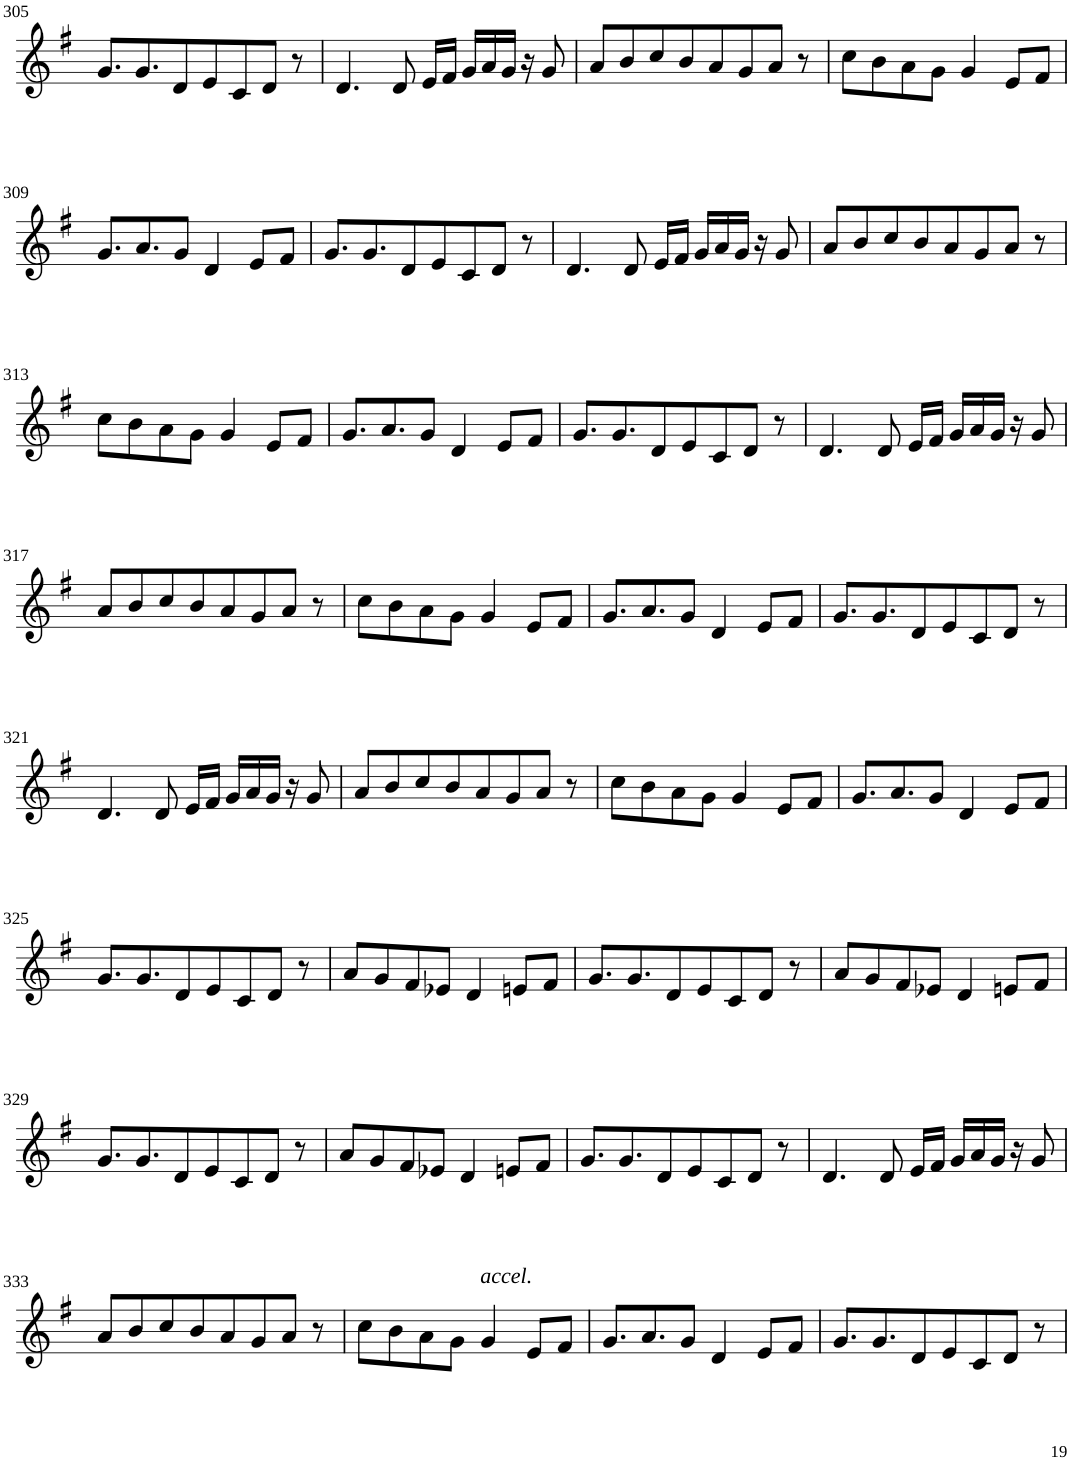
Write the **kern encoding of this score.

**kern
*part1
*staff1
*I"Violin
!!LO:PB:g=z
*clefG2
*k[f#]
*G:
*M8/8
=305
8.g/L
8.g/
8d/
8e/
8c/
8d/J
8r
=306
4.d/
8d/
16e/LL
16f#/JJ
16g/LL
16a/
16g/JJ
16r
8g/
=307
8a/L
8b/
8cc/
8b/
8a/
8g/
8a/J
8r
=308
8cc\L
8b\
8a\
8g\J
4g/
8e/L
8f#/J
!!LO:LB:g=z
=309
8.g/L
8.a/
8g/J
4d/
8e/L
8f#/J
=310
8.g/L
8.g/
8d/
8e/
8c/
8d/J
8r
=311
4.d/
8d/
16e/LL
16f#/JJ
16g/LL
16a/
16g/JJ
16r
8g/
=312
8a/L
8b/
8cc/
8b/
8a/
8g/
8a/J
8r
!!LO:LB:g=z
=313
8cc\L
8b\
8a\
8g\J
4g/
8e/L
8f#/J
=314
8.g/L
8.a/
8g/J
4d/
8e/L
8f#/J
=315
8.g/L
8.g/
8d/
8e/
8c/
8d/J
8r
=316
4.d/
8d/
16e/LL
16f#/JJ
16g/LL
16a/
16g/JJ
16r
8g/
!!LO:LB:g=z
=317
8a/L
8b/
8cc/
8b/
8a/
8g/
8a/J
8r
=318
8cc\L
8b\
8a\
8g\J
4g/
8e/L
8f#/J
=319
8.g/L
8.a/
8g/J
4d/
8e/L
8f#/J
=320
8.g/L
8.g/
8d/
8e/
8c/
8d/J
8r
!!LO:LB:g=z
=321
4.d/
8d/
16e/LL
16f#/JJ
16g/LL
16a/
16g/JJ
16r
8g/
=322
8a/L
8b/
8cc/
8b/
8a/
8g/
8a/J
8r
=323
8cc\L
8b\
8a\
8g\J
4g/
8e/L
8f#/J
=324
8.g/L
8.a/
8g/J
4d/
8e/L
8f#/J
!!LO:LB:g=z
=325
8.g/L
8.g/
8d/
8e/
8c/
8d/J
8r
=326
8a/L
8g/
8f#/
8e-X/J
4d/
8en/L
8f#/J
=327
8.g/L
8.g/
8d/
8e/
8c/
8d/J
8r
=328
8a/L
8g/
8f#/
8e-X/J
4d/
8en/L
8f#/J
!!LO:LB:g=z
=329
8.g/L
8.g/
8d/
8e/
8c/
8d/J
8r
=330
8a/L
8g/
8f#/
8e-X/J
4d/
8en/L
8f#/J
=331
8.g/L
8.g/
8d/
8e/
8c/
8d/J
8r
=332
4.d/
8d/
16e/LL
16f#/JJ
16g/LL
16a/
16g/JJ
16r
8g/
!!LO:LB:g=z
=333
8a/L
8b/
8cc/
8b/
8a/
8g/
8a/J
8r
=334
8cc\L
8b\
8a\
8g\J
!LO:TX:a:i:t=accel.
4g/
8e/L
8f#/J
=335
8.g/L
8.a/
8g/J
4d/
8e/L
8f#/J
=336
8.g/L
8.g/
8d/
8e/
8c/
8d/J
8r
=
*-
